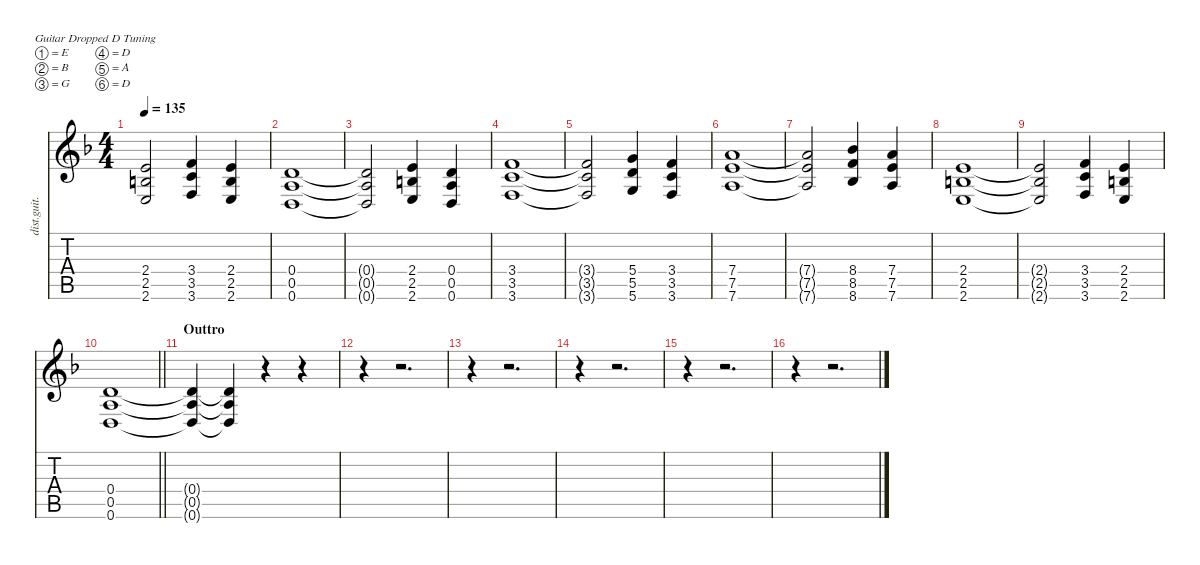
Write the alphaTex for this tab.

\defaultSystemsLayout 4
\hideDynamics
\bracketExtendMode nobrackets
\otherSystemsTrackNameOrientation horizontal
\track ("2nd Rhythm " "dist.guit.") {instrument distortionguitar}
\staff {score tabs}
\tuning (E4 B3 G3 D3 A2 D2)
\ts (4 4)
\tempo 135
\clef g2
\ks dminor
(2.4{t acc forcenatural} 2.5{t acc forcenatural} 2.6{t acc forcenatural}).2{dy f} (3.4{acc forcenatural} 3.5{acc forcenatural} 3.6{acc forcenatural}).4 (2.4{acc forcenatural} 2.5{acc forcenatural} 2.6{acc forcenatural}).4 |
(0.4{acc forcenatural} 0.5{acc forcenatural} 0.6{acc forcenatural}).1 |
(0.4{t acc forcenatural} 0.5{t acc forcenatural} 0.6{t acc forcenatural}).2 (2.4{acc forcenatural} 2.5{acc forcenatural} 2.6{acc forcenatural}).4 (0.4{acc forcenatural} 0.5{acc forcenatural} 0.6{acc forcenatural}).4 |
(3.4{acc forcenatural} 3.5{acc forcenatural} 3.6{acc forcenatural}).1 |
(3.4{t acc forcenatural} 3.5{t acc forcenatural} 3.6{t acc forcenatural}).2 (5.4{acc forcenatural} 5.5{acc forcenatural} 5.6{acc forcenatural}).4 (3.4{acc forcenatural} 3.5{acc forcenatural} 3.6{acc forcenatural}).4 |
(7.4{acc forcenatural} 7.5{acc forcenatural} 7.6{acc forcenatural}).1 |
(7.4{t acc forcenatural} 7.5{t acc forcenatural} 7.6{t acc forcenatural}).2 (8.4{acc b} 8.5{acc forcenatural} 8.6{acc b}).4 (7.4{acc forcenatural} 7.5{acc forcenatural} 7.6{acc forcenatural}).4 |
(2.4{acc forcenatural} 2.5{acc forcenatural} 2.6{acc forcenatural}).1 |
(2.4{t acc forcenatural} 2.5{t acc forcenatural} 2.6{t acc forcenatural}).2 (3.4{acc forcenatural} 3.5{acc forcenatural} 3.6{acc forcenatural}).4 (2.4{acc forcenatural} 2.5{acc forcenatural} 2.6{acc forcenatural}).4 |
\barLineRight lightlight
(0.4{acc forcenatural} 0.5{acc forcenatural} 0.6{acc forcenatural}).1 |
\section ("" "Outtro")
(0.4{t acc forcenatural} 0.5{t acc forcenatural} 0.6{t acc forcenatural}).4 (0.4{t acc forcenatural} 0.5{t acc forcenatural} 0.6{t acc forcenatural}).4 r.4 r.4 |
r.4 r.2{d} |
r.4 r.2{d} |
r.4 r.2{d} |
r.4 r.2{d} |
r.4 r.2{d}
